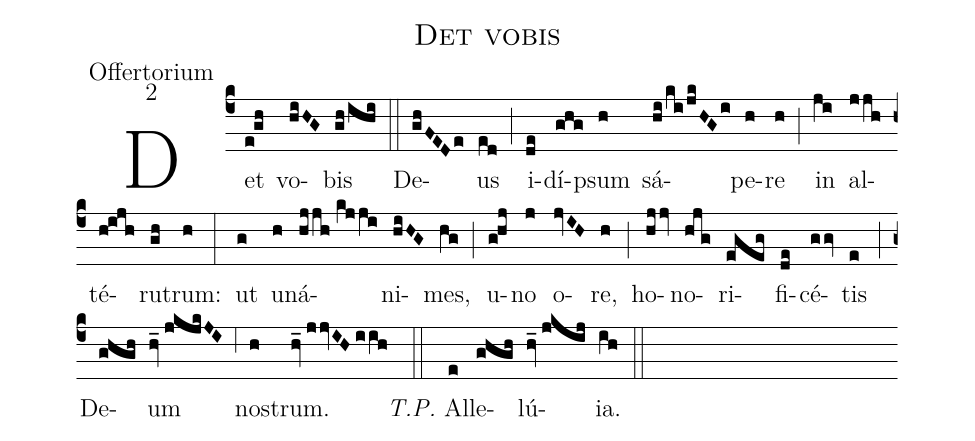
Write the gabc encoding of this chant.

name:Det vobis;
office-part:Offertorium;
mode:2;
%%
(c4) Det(e!gh) vo(hiHG)bis(gh/ihi) (::)
De(ghFEDe)us(ed) (;) i(de)dí(ghg)psum(h) sá(hi/ki/jkHGi)pe(h)re(h) (;) in(ji) al(jjh)té(h!ijh)ru(gh)trum:(h) (:)
ut(g) u(h)ná(hjjh//kjji)ni(hiHG)mes,(hg) (;) u(g!hj)no(j) o(jvIH)re,(h) (;) ho(hjjv)no(hjg)ri(egeg)fi(de)cé(ggv)tis(e) (;) De(ghgh)um(hv_//jkjkJI) (,6) no(h)strum.(hv_//jjvIH//iih) (::) <i>T.P.</i> Al(e)le(ghgh)lú(hv_//jkij)ia.(ih) (::)
